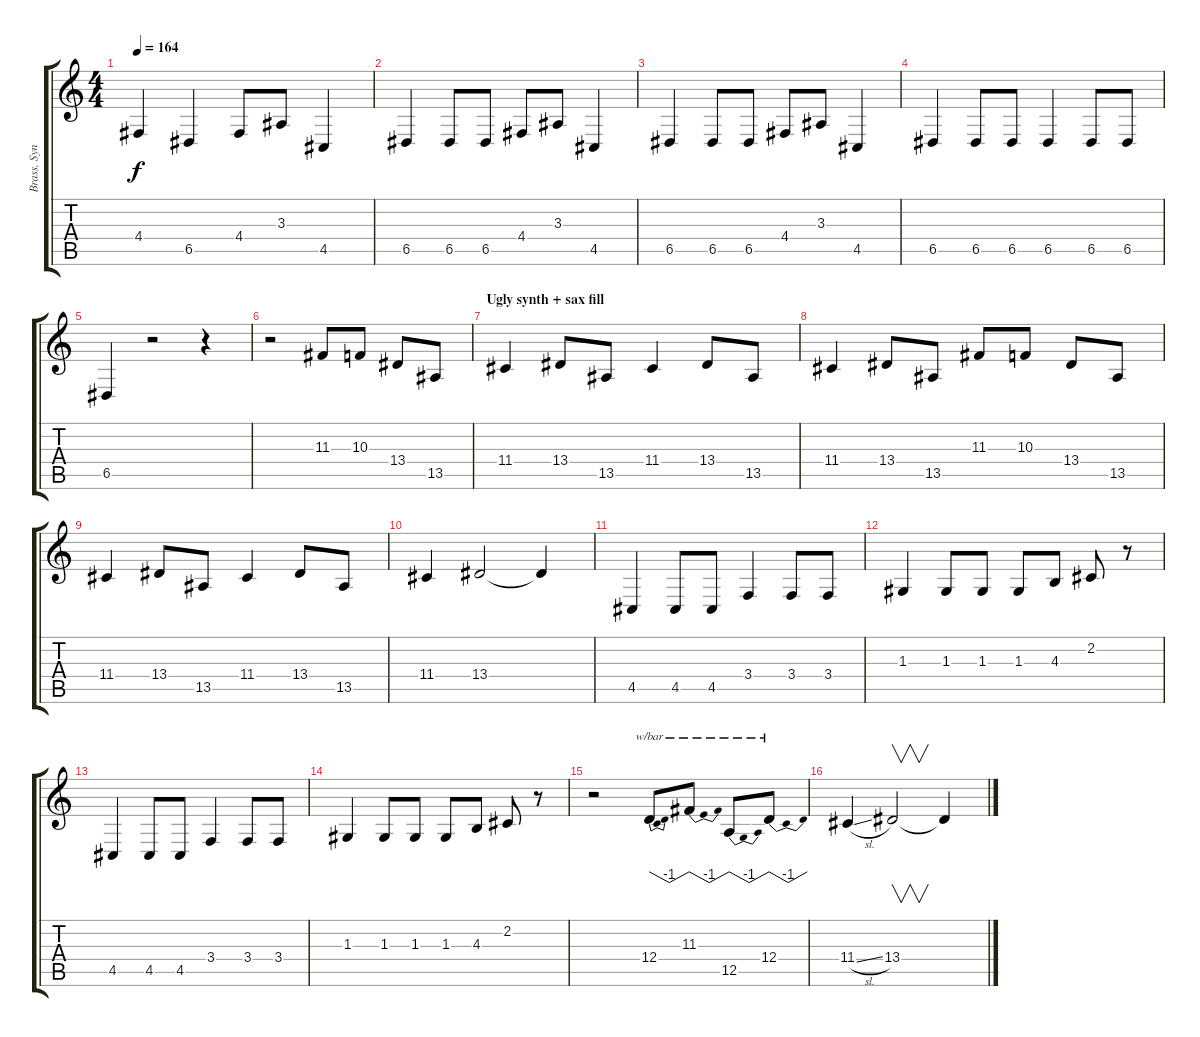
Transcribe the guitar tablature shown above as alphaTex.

\track ("Brass, Synth, Keys, and Accordion" "Brass, Syn") {instrument tenorsax}
\staff {score tabs}
\tuning (E4 B3 G3 D3 A2 E2) {hide}
\ts (4 4)
\tempo 164
\clef g2
\ks c
4.4.4{dy f} 6.5.4 4.4.8 3.3.8 4.5.4 |
6.5.4 6.5.8 6.5.8 4.4.8 3.3.8 4.5.4 |
6.5.4 6.5.8 6.5.8 4.4.8 3.3.8 4.5.4 |
6.5.4 6.5.8 6.5.8 6.5.4 6.5.8 6.5.8 |
6.5.4 r.2 r.4 |
r.2{instrument lead5charang} 11.3.8 10.3.8 13.4.8 13.5.8 |
\section ("" "Ugly synth + sax fill")
11.4.4 13.4.8 13.5.8 11.4.4 13.4.8 13.5.8 |
11.4.4 13.4.8 13.5.8 11.3.8 10.3.8 13.4.8 13.5.8 |
11.4.4 13.4.8 13.5.8 11.4.4 13.4.8 13.5.8 |
11.4.4 13.4.2 13.4{t}.4 |
4.5.4{instrument tenorsax} 4.5.8 4.5.8 3.4.4 3.4.8 3.4.8 |
1.3.4 1.3.8 1.3.8 1.3.8 4.3.8 2.2.8 r.8 |
4.5.4 4.5.8 4.5.8 3.4.4 3.4.8 3.4.8 |
1.3.4 1.3.8 1.3.8 1.3.8 4.3.8 2.2.8 r.8 |
r.2{instrument lead5charang} 12.4.8{tbe (dip default 0 0 30 -4 60 0)} 11.3.8{tbe (dip default 0 0 30 -4 60 0)} 12.5.8{tbe (dip default 0 0 30 -4 60 0)} 12.4.8{tbe (dip default 0 0 30 -4 60 0)} |
11.4{sl}.4 13.4.2{v} 13.4{t}.4
